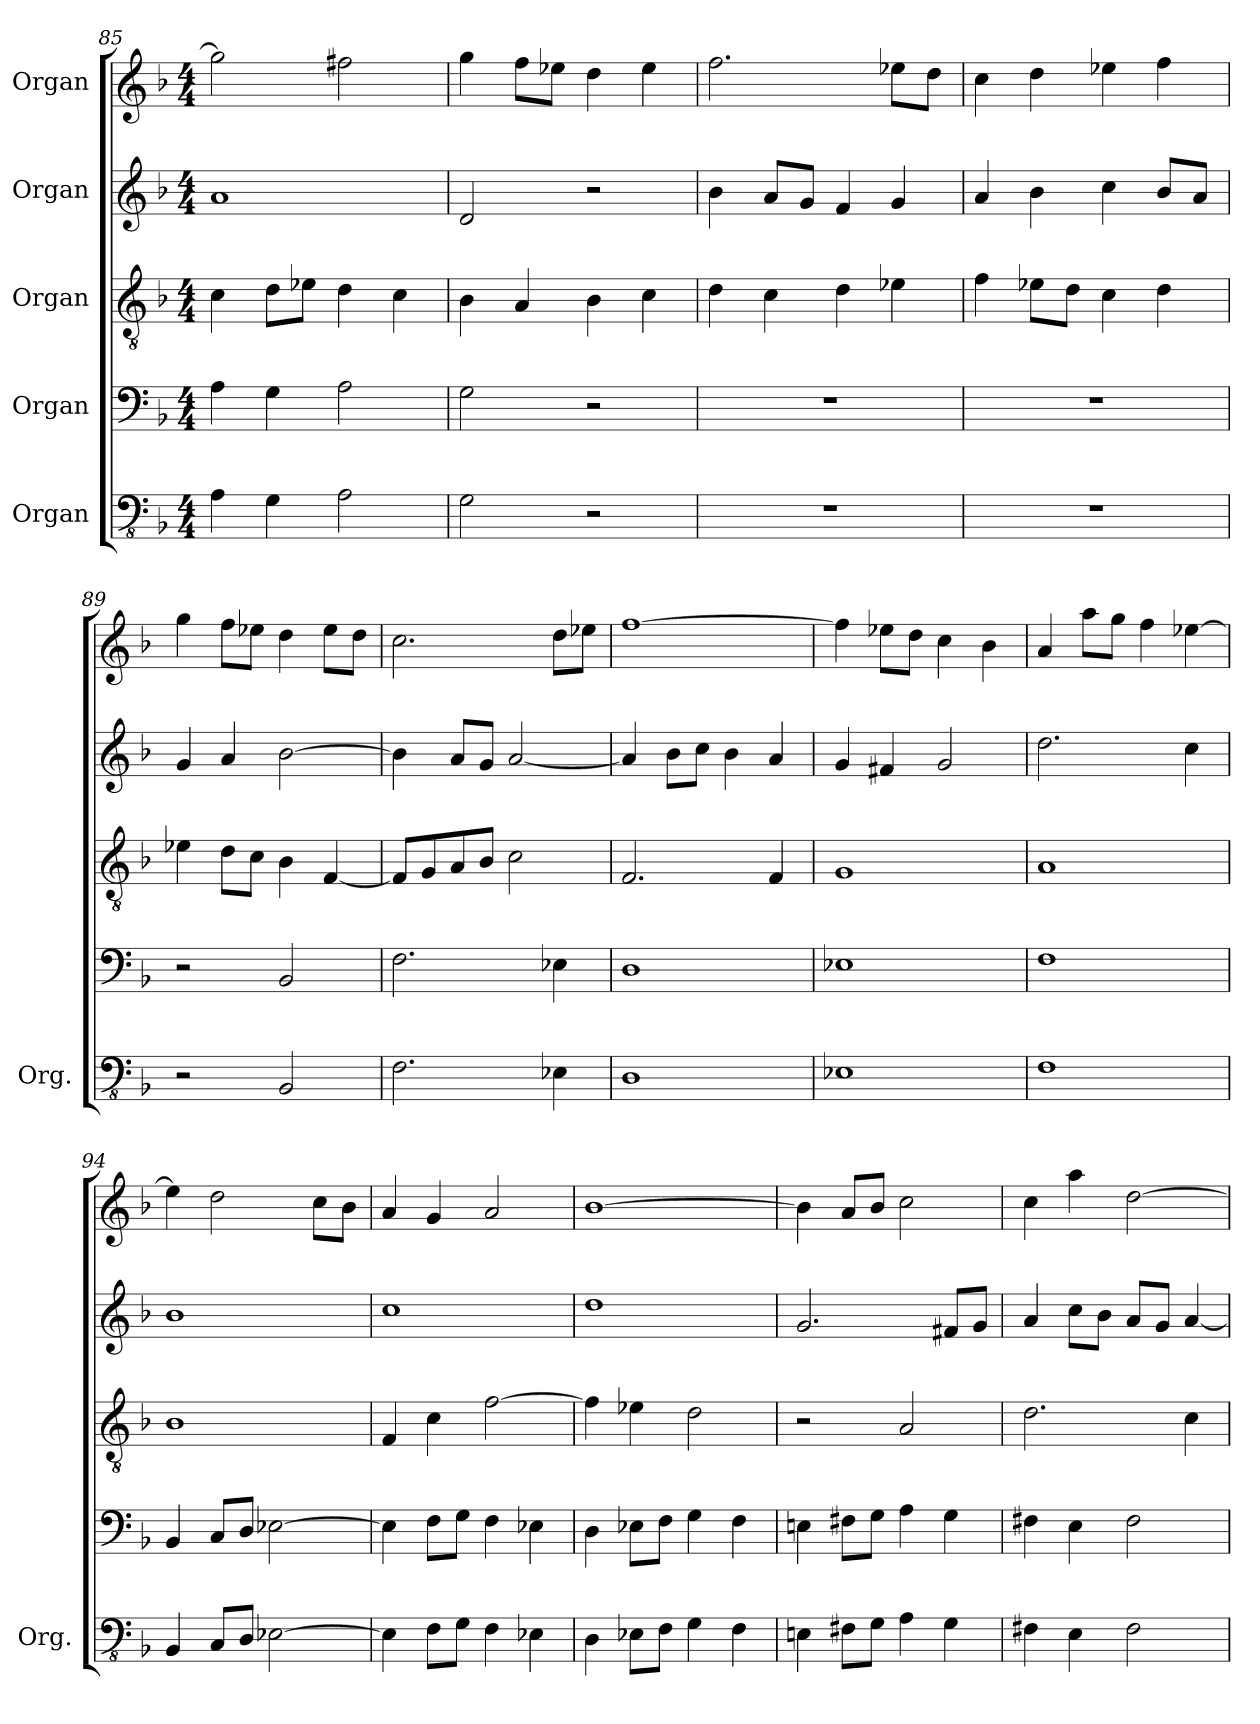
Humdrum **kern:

**kern	**kern	**kern	**kern	**kern
*part5	*part4	*part3	*part2	*part1
*staff5	*staff4	*staff3	*staff2	*staff1
*I"Organ	*I"Organ	*I"Organ	*I"Organ	*I"Organ
*I'Org.	*	*	*	*
*clefFv4	*clefF4	*clefGv2	*clefG2	*clefG2
*k[b-]	*k[b-]	*k[b-]	*k[b-]	*k[b-]
*M4/4	*M4/4	*M4/4	*M4/4	*M4/4
=85	=85	=85	=85	=85
4AA\	4A\	4c\	1a	2gg\]
4GG\	4G\	8d\L	.	.
.	.	8e-X\J	.	.
2AA\	2A\	4d\	.	2ff#X\
.	.	4c\	.	.
=86	=86	=86	=86	=86
2GG\	2G\	4B-\	2d/	4gg\
.	.	4A/	.	8ff\L
.	.	.	.	8ee-X\J
2r	2r	4B-\	2r	4dd\
.	.	4c\	.	4ee-\
=87	=87	=87	=87	=87
1r	1r	4d\	4b-\	2.ff\
.	.	4c\	8a/L	.
.	.	.	8g/J	.
.	.	4d\	4f/	.
.	.	4e-X\	4g/	8ee-X\L
.	.	.	.	8dd\J
=88	=88	=88	=88	=88
1r	1r	4f\	4a/	4cc\
.	.	8e-X\L	4b-\	4dd\
.	.	8d\J	.	.
.	.	4c\	4cc\	4ee-X\
.	.	4d\	8b-/L	4ff\
.	.	.	8a/J	.
!!LO:PB:g=z
=89	=89	=89	=89	=89
2r	2r	4e-X\	4g/	4gg\
.	.	8d\L	4a/	8ff\L
.	.	8c\J	.	8ee-X\J
2BBB-/	2BB-/	4B-\	[2b-\	4dd\
.	.	[4F/	.	8ee-\L
.	.	.	.	8dd\J
=90	=90	=90	=90	=90
2.FF\	2.F\	8F/L]	4b-\]	2.cc\
.	.	8G/	.	.
.	.	8A/	8a/L	.
.	.	8B-/J	8g/J	.
.	.	2c\	[2a/	.
4EE-X\	4E-X\	.	.	8dd\L
.	.	.	.	8ee-X\J
=91	=91	=91	=91	=91
1DD	1D	2.F/	4a/]	[1ff
.	.	.	8b-\L	.
.	.	.	8cc\J	.
.	.	.	4b-\	.
.	.	4F/	4a/	.
=92	=92	=92	=92	=92
1EE-X	1E-X	1G	4g/	4ff\]
.	.	.	4f#X/	8ee-X\L
.	.	.	.	8dd\J
.	.	.	2g/	4cc\
.	.	.	.	4b-\
=93	=93	=93	=93	=93
1FF	1F	1A	2.dd\	4a/
.	.	.	.	8aa\L
.	.	.	.	8gg\J
.	.	.	.	4ff\
.	.	.	4cc\	[4ee-X\
=94	=94	=94	=94	=94
4BBB-/	4BB-/	1B-	1b-	4ee-\]
8CC/L	8C/L	.	.	2dd\
8DD/J	8D/J	.	.	.
[2EE-X\	[2E-X\	.	.	.
.	.	.	.	8cc\L
.	.	.	.	8b-\J
!!LO:LB:g=z
=95	=95	=95	=95	=95
4EE-\]	4E-\]	4F/	1cc	4a/
8FF\L	8F\L	4c\	.	4g/
8GG\J	8G\J	.	.	.
4FF\	4F\	[2f\	.	2a/
4EE-X\	4E-X\	.	.	.
=96	=96	=96	=96	=96
4DD\	4D\	4f\]	1dd	[1b-
8EE-X\L	8E-X\L	4e-X\	.	.
8FF\J	8F\J	.	.	.
4GG\	4G\	2d\	.	.
4FF\	4F\	.	.	.
=97	=97	=97	=97	=97
4EEn\	4En\	2r	2.g/	4b-\]
8FF#X\L	8F#X\L	.	.	8a/L
8GG\J	8G\J	.	.	8b-/J
4AA\	4A\	2A/	.	2cc\
4GG\	4G\	.	8f#X/L	.
.	.	.	8g/J	.
=98	=98	=98	=98	=98
4FF#X\	4F#X\	2.d\	4a/	4cc\
4EE\	4E\	.	8cc\L	4aa\
.	.	.	8b-\J	.
2FF#\	2F#\	.	8a/L	[2dd\
.	.	.	8g/J	.
.	.	4c\	[4a/	.
=	=	=	=	=
*-	*-	*-	*-	*-
